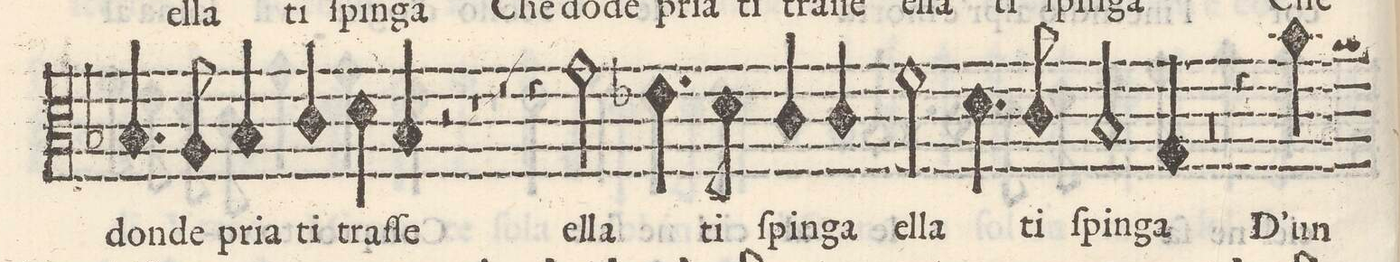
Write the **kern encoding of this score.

**kern	**text
*I"QVINTO	*
*clefC3	*
*k[b-]	*
*met(C)	*
*M2/1	*
4.B-/	don-
8A/	-de
4B-/	pria
4c/	ti
=28-	=28-
4d\	traſ-
4B-/	-ſe
2r	.
1r	.
=29-	=29-
2r	.
4r	.
2g\	el-
4.e-X\	-la
8d\	ti
4c/	ſpin-
=30-	=30-
4c/	-ga
2f\	el-
4.d\	-la
8c/	ti
2B-/	ſpin-
4G/	-ga
=31-	=31-
0r	.
=32-	=32-
4r	.
4b-\	D'un
*-	*-
